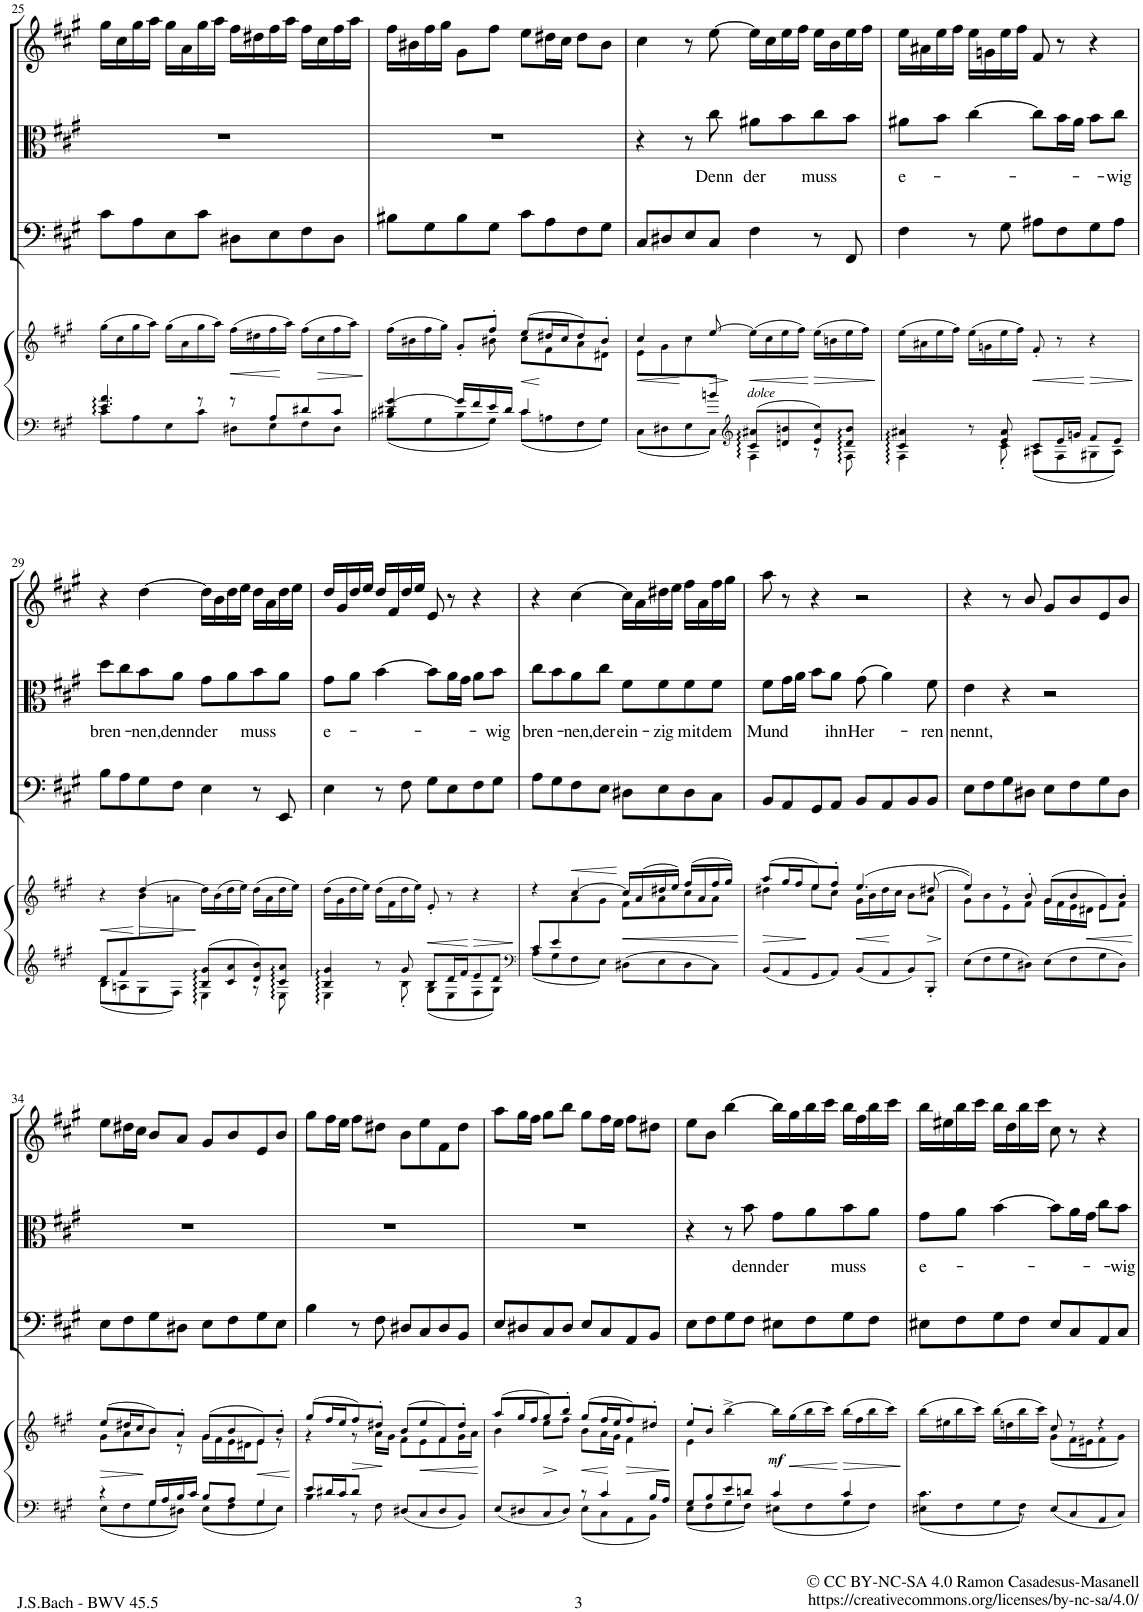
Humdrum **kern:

**kern	**kern	**dynam	**kern	**kern	**text	**kern
*part4	*part4	*part4	*part3	*part2	*part2	*part1
*staff5	*staff4	*staff4/5	*staff3	*staff2	*staff2	*staff1
*I"Piano reduction	*	*	*I"Continuo	*I"Alto	*	*I"Flauto traverso
*I'Pno	*	*	*	*	*	*I'Fl
!!LO:PB:g=z
*clefF4	*clefG2	*	*clefF4	*clefC3	*	*clefG2
*k[f#c#g#]	*k[f#c#g#]	*	*k[f#c#g#]	*k[f#c#g#]	*	*k[f#c#g#]
*M4/4	*M4/4	*	*M4/4	*M4/4	*	*M4/4
*met(c)	*met(c)	*	*met(c)	*met(c)	*	*met(c)
=25	=25	=25	=25	=25	=25	=25
*^	*	*	*	*	*	*
4.e/ 4.a/	8c#\L	(16gg#\LL	.	8c#\L	1r	.	16gg#\LL
.	.	16cc#\	.	.	.	.	16cc#\
.	8A\	16gg#\	.	8A\	.	.	16gg#\
.	.	16aa\JJ)	.	.	.	.	16aa\JJ
.	8E\	(16gg#\LL	.	8E\	.	.	16gg#\LL
.	.	16a\	.	.	.	.	16a\
8r	8c#\J	16gg#\	.	8c#\J	.	.	16gg#\
.	.	16aa\JJ)	.	.	.	.	16aa\JJ
!	!	!	!LO:HP:b	!	!	!	!
8r	8D#X\L	(16ff#\LL	<	8D#X\L	.	.	16ff#\LL
.	.	16dd#X\	.	.	.	.	16dd#X\
8A/L	8E\	16ff#\	.	8E\	.	.	16ff#\
.	.	16aa\JJ)	[	.	.	.	16aa\JJ
8d#X/	8F#\	(16ff#\LL	.	8F#\	.	.	16ff#\LL
!	!	!	!LO:HP:b	!	!	!	!
.	.	16cc#\	>	.	.	.	16cc#\
8c#/J	8D#\J	16ff#\	.	8D#\J	.	.	16ff#\
.	.	16aa\JJ)	.	.	.	.	16aa\JJ
*v	*v	*	*	*	*	*	*
.	.	]	.	.	.	.
=26	=26	=26	=26	=26	=26	=26
*^	*^	*	*	*	*	*
4d#X/ [4g#/	8B#X\L	(>16ff#\LL	4ryy	.	8B#X\L	1r	.	16ff#\LL
.	.	16b#X\	.	.	.	.	.	16b#X\
.	8G#\	16ff#\	.	.	8G#\	.	.	16ff#\
.	.	16gg#\JJ)	.	.	.	.	.	16gg#\JJ
16g#/LL]	8B#\	8g#'/L	8ryy	.	8B#\	.	.	8g#\L
16f#/	.	.	.	.	.	.	.	.
16e/	8G#\J	8ff#'/J	8b#X\	.	8G#\J	.	.	8ff#\J
16d#/JJ	.	.	.	.	.	.	.	.
!	!	!	!	!LO:HP:b	!	!	!	!
4c#/	8c#\L	(8ee/L	8cc#\L	<	8c#\L	.	.	8ee\L
.	8An\	16dd#X/L	8f#\	[	8A\	.	.	16dd#X\L
.	.	16cc#/J	.	.	.	.	.	16cc#\JJ
4ryy	8F#\	8dd#/)	8a\	.	8F#\	.	.	8dd#\L
.	8G#\J	8b#'/J	8d#X\J	.	8G#\J	.	.	8b#\J
=27	=27	=27	=27	=27	=27	=27	=27	=27
!	!	!	!	!LO:HP:b	!	!	!	!
4.ryy	8C#\L	4cc#/	8e\L	<	8C#/L	4r	.	4cc#\
.	8D#X\	.	8g#\	.	8D#X/	.	.	.
.	8E\	8r	8cc#\	[	8E/	8r	.	8r
!	!	!	!	!LO:HP:b	!	!	!LO:LY:b	!
8bn/J	8C#\J	[8ee/	2ryy	>	8C#/J	8cc#\	Denn	[8ee\
*clefG2	*	*	*	*	*	*	*	*
!	!	!LO:TX:b:i:t=dolce	!	!	!	!	!	!
!	!	!	!	!LO:HP:n=1:b	!	!	!LO:LY:b	!
8c#/ 8a#X/L	4F#\	(16ee\LL]	.	] <	4F#\	8a#X\L	der	16ee\LL]
.	.	16cc#\	.	.	.	.	.	16cc#\
8dn/ 8bn/	.	16ee\	.	.	.	8b\	.	16ee\
.	.	16ff#\JJ)	.	.	.	.	.	16ff#\JJ
!	!	!	!	!LO:HP:n=1:b	!	!	!LO:LY:b	!
8e/ 8cc#/	8r	(16ee\LL	.	[ >	8r	8cc#\	muss	16ee\LL
.	.	16bn\	.	.	.	.	.	16b\
8d/ 8b/J	8F#\	16ee\	8ryy	.	8FF#/	8b\J	.	16ee\
.	.	16ff#\JJ)	.	.	.	.	.	16ff#\JJ
*v	*v	*	*	*	*	*	*	*
*	*v	*v	*	*	*	*	*
.	.	]	.	.	.	.
=28	=28	=28	=28	=28	=28	=28
*^	*	*	*	*	*	*
!	!	!	!	!	!	!LO:LY:b	!
4c#/ 4a#X/	4F#\	(16ee\LL	.	4F#\	8a#X\L	e-	16ee\LL
.	.	16a#X\	.	.	.	.	16a#X\
.	.	16ee\	.	.	8b\J	.	16ee\
.	.	16ff#\JJ)	.	.	.	.	16ff#\JJ
8r	8ryy	(16ee\LL	.	8r	[4cc#\	.	16ee\LL
.	.	16gn\	.	.	.	.	16gn\
8e/ 8a#/	8c#'\	16ee\	.	8G#\	.	.	16ee\
.	.	16ff#\JJ)	.	.	.	.	16ff#\JJ
!	!	!	!LO:HP:b	!	!	!	!
8c#/L	8A#X\L	8f#'/	<	8A#X\L	8cc#\L]	.	8f#/
16e/L	8F#\	8r	.	8F#\	16b\L	.	8r
16gn/JJ	.	.	.	.	16a#\JJ	.	.
!	!	!	!LO:HP:n=1:b	!	!	!	!
8f#/L	8G#X\	4r	[ >	8G#\	8b\L	.	4r
!	!	!	!	!	!	!LO:LY:b	!
8e/J	8A#\J	.	.	8A#\J	8cc#\J	wig	.
*v	*v	*	*	*	*	*	*
.	.	]	.	.	.	.
!!LO:LB:g=z
=29	=29	=29	=29	=29	=29	=29
*^	*	*	*	*	*	*
!	!	!	!LO:HP:b	!	!	!LO:LY:b	!
*	*	*^	*	*	*	*	*
8d/L	8B\L	4r	4ryy	<	8B\L	8dd\L	bren	4r
8f#/	8An\	.	.	.	8A\	8cc#\	.	.
!	!	!	!	!LO:HP:n=1:b	!	!	!LO:LY:b	!
4ryy	8G#\	[>4dd/	8b\	[ >	8G#\	8b\	nen,	[4dd\
!	!	!	!	!	!	!	!LO:LY:b	!
.	8F#\J	.	8an\J	.	8F#\J	8a\J	denn	.
!	!	!	!	!	!	!	!LO:LY:b	!
8B/ 8g#/L	4E\	16dd\LL]	2ryy	]	4E\	8g#\L	der	16dd\LL]
.	.	(16b\	.	.	.	.	.	16b\
8c#/ 8a/	.	16dd\	.	.	.	8a\	.	16dd\
.	.	16ee\JJ)	.	.	.	.	.	16ee\JJ
!	!	!	!	!	!	!	!LO:LY:b	!
8d/ 8b/	8r	(16dd\LL	.	.	8r	8b\	muss	16dd\LL
.	.	16a\	.	.	.	.	.	16a\
8c#/ 8a/J	8E\	16dd\	.	.	8EE/	8a\J	.	16dd\
.	.	16ee\JJ)	.	.	.	.	.	16ee\JJ
*	*	*v	*v	*	*	*	*	*
=30	=30	=30	=30	=30	=30	=30	=30
!	!	!	!	!	!	!LO:LY:b	!
4B/ 4g#/	4E\	(16dd\LL	.	4E\	8g#\L	e-	16dd/LL
.	.	16g#\	.	.	.	.	16g#/
.	.	16dd\	.	.	8a\J	.	16dd/
.	.	16ee\JJ)	.	.	.	.	16ee/JJ
8r	8ryy	(16dd\LL	.	8r	[4b\	.	16dd/LL
.	.	16f#\	.	.	.	.	16f#/
8g#/	8B'\	16dd\	.	8F#\	.	.	16dd/
.	.	16ee\JJ)	.	.	.	.	16ee/JJ
!	!	!	!LO:HP:b	!	!	!	!
8B/L	8G#\L	8e'/	<	8G#\L	8b\L]	.	8e/
16d/L	8E\	8r	.	8E\	16a\L	.	8r
16f#/J	.	.	.	.	16g#\JJ	.	.
!	!	!	!LO:HP:n=1:b	!	!	!	!
8e/	8F#\	4r	[ >	8F#\	8a\L	.	4r
!	!	!	!	!	!	!LO:LY:b	!
8d/J	8G#\J	.	.	8G#\J	8b\J	wig	.
*v	*v	*	*	*	*	*	*
.	.	]	.	.	.	.
=31	=31	=31	=31	=31	=31	=31
*clefF4	*	*	*	*	*	*
*^	*^	*	*	*	*	*
!	!	!	!	!	!	!	!LO:LY:b	!
8c#/L	8A\L	4r	4ryy	.	8A\L	8cc#\L	bren	4r
8e/	8G#\	.	.	.	8G#\	8b\	.	.
!	!	!	!	!LO:HP:b	!	!	!LO:LY:b	!
2.ryy	8F#\	[4cc#/	8a\	<	8F#\	8a\	nen,	[4cc#\
!	!	!	!	!	!	!	!LO:LY:b	!
.	8E\J	.	8g#\J	.	8E\J	8cc#\J	der	.
!	!	!	!	!LO:HP:n=1:b	!	!	!LO:LY:b	!
.	8D#X\L	16cc#/LL]	8f#\L	[ <	8D#X\L	8f#\L	ein-	16cc#\LL]
.	.	(16a/	.	.	.	.	.	16a\
!	!	!	!	!	!	!	!LO:LY:b	!
.	8E\	16dd#X/	8a\	.	8E\	8f#\	zig	16dd#X\
.	.	16ee/JJ)	.	.	.	.	.	16ee\JJ
!	!	!	!	!	!	!	!LO:LY:b	!
.	8D#\	(16ff#/LL	8cc#\	.	8D#\	8f#\	mit	16ff#\LL
.	.	16a/	.	.	.	.	.	16a\
!	!	!	!	!	!	!	!LO:LY:b	!
.	8C#\J	16ff#/	8a\J	.	8C#\J	8f#\J	dem	16ff#\
.	.	16gg#/JJ)	.	.	.	.	.	16gg#\JJ
*v	*v	*	*	*	*	*	*	*
*	*v	*v	*	*	*	*	*
.	.	[	.	.	.	.
=32	=32	=32	=32	=32	=32	=32
!	!	!LO:HP:b	!	!	!LO:LY:b	!
*	*^	*	*	*	*	*
8BB/L	(8aa/L	4dd#X\	>	8BB/L	8f#\L	Mund	8aa\
8AA/	16gg#/L	.	.	8AA/	16g#\L	.	8r
.	16ff#/J	.	.	.	16a\JJ	.	.
8GG#/	8ee/)	8ee\L	]	8GG#/	8b\L	.	4r
!	!	!	!	!	!	!LO:LY:b	!
8AA/J	8ff#'/J	8cc#\J	.	8AA/J	8a\J	ihn	.
!	!	!	!LO:HP:b	!	!	!LO:LY:b	!
8BB/L	(4.ee/	16g#\LL	<	8BB/L	(8g#\	Her	2r
.	.	16b\	.	.	.	.	.
8AA/	.	16dd#\	.	8AA/	4a\)	.	.
.	.	16cc#\JJ	[	.	.	.	.
8BB/	.	8b\L	.	8BB/	.	.	.
!	!	!	!LO:HP:b	!	!	!LO:LY:b	!
8BBB'/J	(8dd#X/	8a\J	>	8BB/J	8f#\	ren	.
*	*v	*v	*	*	*	*	*
.	.	]	.	.	.	.
=33	=33	=33	=33	=33	=33	=33
*	*^	*	*	*	*	*
!	!	!	!	!	!	!LO:LY:b	!
8E\L	4ee/))	8g#\L	.	8E\L	4e\	nennt,	4r
8F#\	.	8b\	.	8F#\	.	.	.
8G#\	8r	8e\	.	8G#\	4r	.	8r
8D#X\J	8b'/	8f#\J	.	8D#X\J	.	.	8b/
8E\L	(8g#/L	16g#\LL	.	8E\L	2r	.	8g#/L
.	.	16f#\	.	.	.	.	.
8F#\	8b/	16e\	.	8F#\	.	.	8b/
!	!	!	!LO:HP:b	!	!	!	!
.	.	16d#X\JJ	<	.	.	.	.
8G#\	8e/)	8e\L	.	8G#\	.	.	8e/
8D#\J	8b'/J	8f#\J	.	8D#\J	.	.	8b/J
!!LO:LB:g=z
=34	=34	=34	=34	=34	=34	=34	=34
*^	*	*	*	*	*	*	*
!	!	!	!	!LO:HP:b	!	!	!	!
4r	8E\L	(8ee/L	8g#\L	>	8E\L	1r	.	8ee\L
.	8F#\	16dd#X/L	8a\	.	8F#\	.	.	16dd#X\L
.	.	16cc#/J	.	.	.	.	.	16cc#\JJ
16G#/LL	8G#\	8b/)	8b\J	[	8G#\	.	.	8b/L
16A/	.	.	.	.	.	.	.	.
16B/	8D#X\J	8a'/J	8r	.	8D#X\J	.	.	8a/J
16c#/JJ	.	.	.	.	.	.	.	.
8B/L	8E\L	(8g#/L	16g#\LL	.	8E\L	.	.	8g#/L
.	.	.	16f#\	.	.	.	.	.
8A/J	8F#\	8b/	16e\	.	8F#\	.	.	8b/
.	.	.	16d#X\J	.	.	.	.	.
!	!	!	!	!LO:HP:b	!	!	!	!
4G#/	8G#\	8e/)	8e\J	<	8G#\	.	.	8e/
.	8E\J	8b'/J	8r	.	8E\J	.	.	8b/J
*v	*v	*	*	*	*	*	*	*
*	*v	*v	*	*	*	*	*
.	.	]	.	.	.	.
=35	=35	=35	=35	=35	=35	=35
*^	*^	*	*	*	*	*
8e/L	4B\	(8gg#/L	4r	.	4B\	1r	.	8gg#\L
16d#X/L	.	16ff#/L	.	.	.	.	.	16ff#\L
16c#/J	.	16ee/J	.	.	.	.	.	16ee\JJ
!	!	!	!	!LO:HP:b	!	!	!	!
8d#/J	8r	8ff#/)	8r	>	8r	.	.	8ff#\L
8ryy	8F#\	8dd#X'/J	16a\LL	.	8F#\	.	.	8dd#X\J
.	.	.	16g#\JJ	[	.	.	.	.
8D#X/L	2ryy	(8b/L	8f#\L	.	8D#X/L	.	.	8b\L
!	!	!	!	!LO:HP:b	!	!	!	!
8C#/	.	8ee/	8e\	<	8C#/	.	.	8ee\
8D#/	.	8f#/)	8f#\	.	8D#/	.	.	8f#\
8BB/J	.	8dd#'/J	16g#\L	.	8BB/J	.	.	8dd#\J
.	.	.	16a\JJ	.	.	.	.	.
*v	*v	*	*	*	*	*	*	*
*	*v	*v	*	*	*	*	*
.	.	[	.	.	.	.
=36	=36	=36	=36	=36	=36	=36
*^	*^	*	*	*	*	*
8E/L	2ryy	(8aa/L	4b\	.	8E/L	1r	.	8aa\L
8D#X/	.	16gg#/L	.	.	8D#X/	.	.	16gg#\L
.	.	16ff#/J	.	.	.	.	.	16ff#\JJ
!	!	!	!	!LO:HP:b	!	!	!	!
8C#/	.	8gg#/)	8ee\L	>	8C#/	.	.	8gg#\L
8D#/J	.	8bb'/J	8ff#\J	]	8D#/J	.	.	8bb\J
!	!	!	!	!LO:HP:b	!	!	!	!
8r	8E\L	(8gg#/L	8b\L	<	8E/L	.	.	8gg#\L
4c#/	8C#\	16ff#/L	16a\L	.	8C#/	.	.	16ff#\L
.	.	16ee/J	16g#\JJ	]	.	.	.	16ee\JJ
!	!	!	!	!LO:HP:b	!	!	!	!
.	8AA\	8ff#/)	4f#\	>	8AA/	.	.	8ff#\L
16B/LL	8BB\J	8dd#X'/J	.	.	8BB/J	.	.	8dd#X\J
16A/JJ	.	.	.	.	.	.	.	.
*v	*v	*	*	*	*	*	*	*
*	*v	*v	*	*	*	*	*
.	.	[	.	.	.	.
=37	=37	=37	=37	=37	=37	=37
*^	*^	*	*	*	*	*
8G#/L	8E\L	8ee'/L	4e\	.	8E\L	4r	.	8ee\L
8B/	8F#\	8b'/J	.	.	8F#\	.	.	8b\J
8e/	8G#\	[>4bb^>\	4ryy	.	8G#\	8r	.	[4bb\
!	!	!	!	!	!	!	!LO:LY:b	!
8dn/J	8F#\J	.	.	.	8F#\J	8b\	denn	.
!	!	!	!	!LO:DY:b	!	!	!LO:LY:b	!
4c#/	8E#X\L	16bb\LL]	2ryy	mf	8E#X\L	8g#\L	der	16bb\LL]
!	!	!	!	!LO:HP:b	!	!	!	!
.	.	(>16gg#\	.	<	.	.	.	16gg#\
.	8F#\	16bb\	.	.	8F#\	8a\	.	16bb\
.	.	16ccc#\JJ)	.	.	.	.	.	16ccc#\JJ
!	!	!	!	!	!	!	!LO:LY:b	!
4c#/	8G#\	(>16bb\LL	.	]	8G#\	8b\	muss	16bb\LL
.	.	16ff#\	.	.	.	.	.	16ff#\
.	8F#\J	16bb\	.	.	8F#\J	8a\J	.	16bb\
.	.	16ccc#\JJ)	.	.	.	.	.	16ccc#\JJ
*v	*v	*	*	*	*	*	*	*
*	*v	*v	*	*	*	*	*
.	.	[	.	.	.	.
=38	=38	=38	=38	=38	=38	=38
*^	*^	*	*	*	*	*
!	!	!	!	!	!	!	!LO:LY:b	!
4.c#\	8E#X\L	(>16bb\LL	4.ryy	.	8E#X\L	8g#\L	e-	16bb\LL
.	.	16ee#X\	.	.	.	.	.	16ee#X\
.	8F#\	16bb\	.	.	8F#\	8a\J	.	16bb\
.	.	16ccc#\JJ)	.	.	.	.	.	16ccc#\JJ
.	8G#\	(>16bb\LL	.	.	8G#\	[4b\	.	16bb\LL
.	.	16ddn\	.	.	.	.	.	16dd\
2ryy	8F#\J	16bb\	8r	.	8F#\J	.	.	16bb\
.	.	16ccc#\JJ)	.	.	.	.	.	16ccc#\JJ
.	8E#/L	8cc#/	(8g#\L	.	8E#/L	8b\L]	.	8cc#\
.	8C#/	8r	16f#\L	.	8C#/	16a\L	.	8r
.	.	.	16e#X\J	.	.	16g#\JJ	.	.
.	8AA/	4r	8f#\	.	8AA/	8cc#\L	.	4r
!	!	!	!	!	!	!	!LO:LY:b	!
8ryy	8C#/J	.	8g#\J)	.	8C#/J	8b\J	wig	.
*v	*v	*	*	*	*	*	*	*
*	*v	*v	*	*	*	*	*
=	=	=	=	=	=	=
*-	*-	*-	*-	*-	*-	*-
